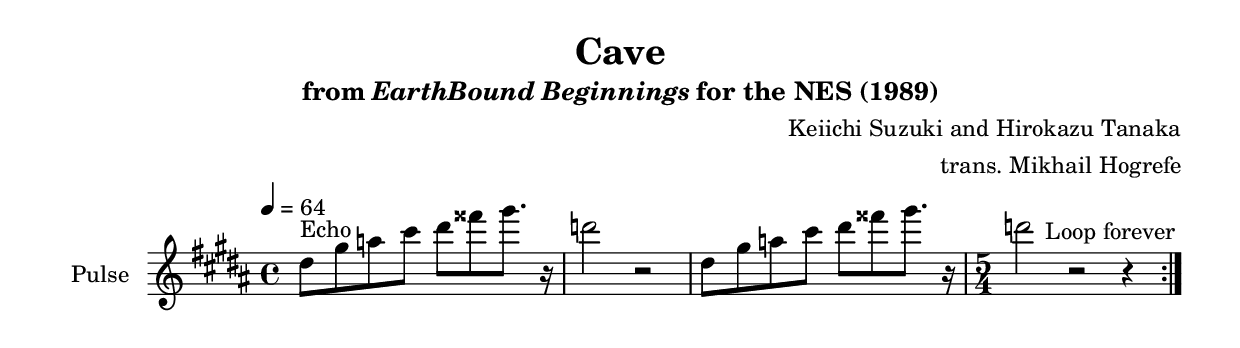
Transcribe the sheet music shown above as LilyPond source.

\version "2.24.3"

\book {
    \header {
        title = "Cave"
        subtitle = \markup { "from" {\italic "EarthBound Beginnings"} "for the NES (1989)" }
        composer = "Keiichi Suzuki and Hirokazu Tanaka"
        arranger = "trans. Mikhail Hogrefe"
    }

    \score {
        {
            \new Staff \relative c'' {
                \set Staff.instrumentName = "Pulse"
                \set Staff.shortInstrumentName = "P."
\tempo 4 = 64
                    \repeat volta 2 {
\key gis \minor
dis8^\markup{Echo} gis a cis dis fisis gis8. r16 |
d2 r |
dis,8 gis a cis dis fisis gis8. r16 |
\time 5/4
d2 r r4 |
                    }
\once \override Score.RehearsalMark.self-alignment-X = #RIGHT
\mark \markup { \fontsize #-2 "Loop forever" }
            }
        }
        \layout {
            \context {
                \Staff
                \RemoveEmptyStaves
            }
            \context {
                \DrumStaff
                \RemoveEmptyStaves
            }
        }
    }
}
